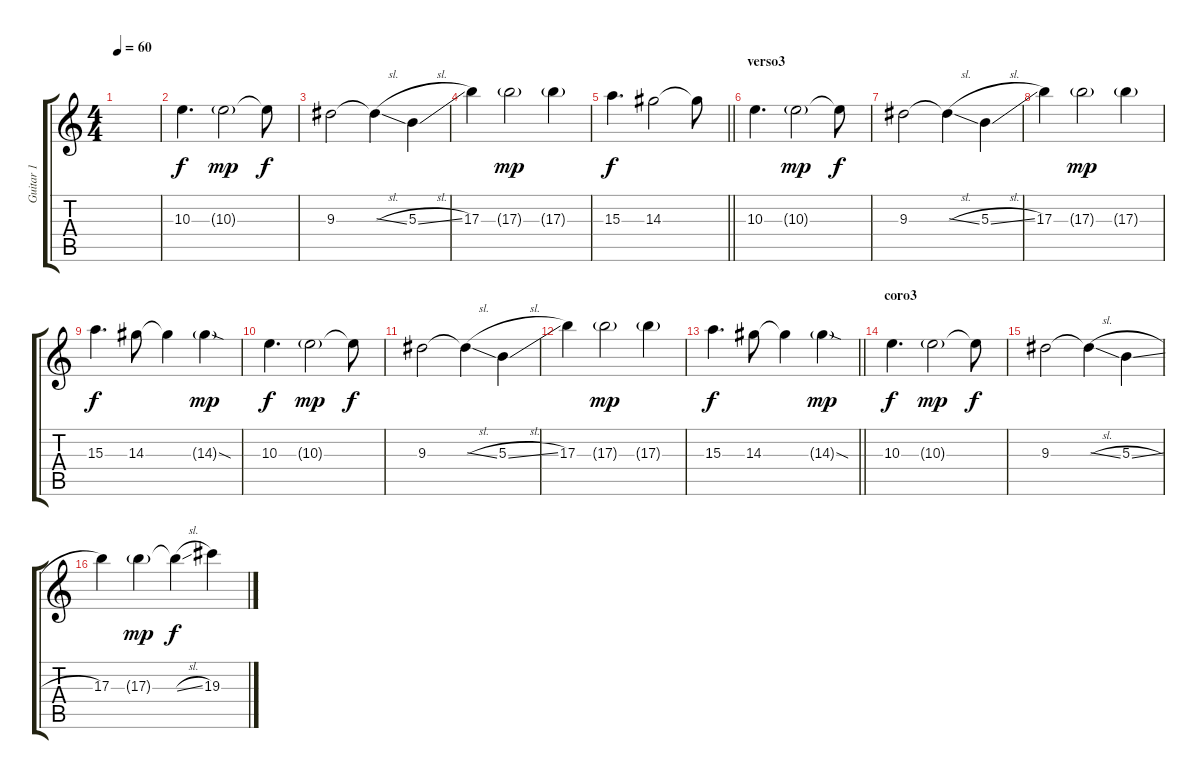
\track ("Guitar 1" "Guitar 1") {instrument overdrivenguitar}
\staff {score tabs}
\tuning (Eb4 Bb3 Gb3 Db3 Ab2 Db2) {hide}
\ts (4 4)
\tempo 60
\clef g2
\ks c
|
10.3.4{d volume 4} 10.3{g}.2{dy mp} 10.3{t}.8{dy f} |
9.3.2 9.3{sl t}.4 5.3{sl}.4 |
17.3.4 17.3{g}.2{dy mp} 17.3{g}.4 |
\barLineRight lightlight
15.3.4{d dy f} 14.3.2 14.3{t}.8 |
\section ("" "verso3")
10.3.4{d} 10.3{g}.2{dy mp} 10.3{t}.8{dy f} |
9.3.2 9.3{sl t}.4 5.3{sl}.4 |
17.3.4 17.3{g}.2{dy mp} 17.3{g}.4 |
15.3.4{d dy f} 14.3.8 14.3{t}.4 14.3{sod g}.4{dy mp} |
10.3.4{d dy f} 10.3{g}.2{dy mp} 10.3{t}.8{dy f} |
9.3.2 9.3{sl t}.4 5.3{sl}.4 |
17.3.4 17.3{g}.2{dy mp} 17.3{g}.4 |
\barLineRight lightlight
15.3.4{d dy f} 14.3.8 14.3{t}.4 14.3{sod g}.4{dy mp} |
\section ("" "coro3")
10.3.4{d dy f} 10.3{g}.2{dy mp} 10.3{t}.8{dy f} |
9.3.2 9.3{sl t}.4 5.3{sl}.4 |
17.3.4 17.3{g}.4{dy mp} 17.3{sl t}.4{dy f} 19.3.4
